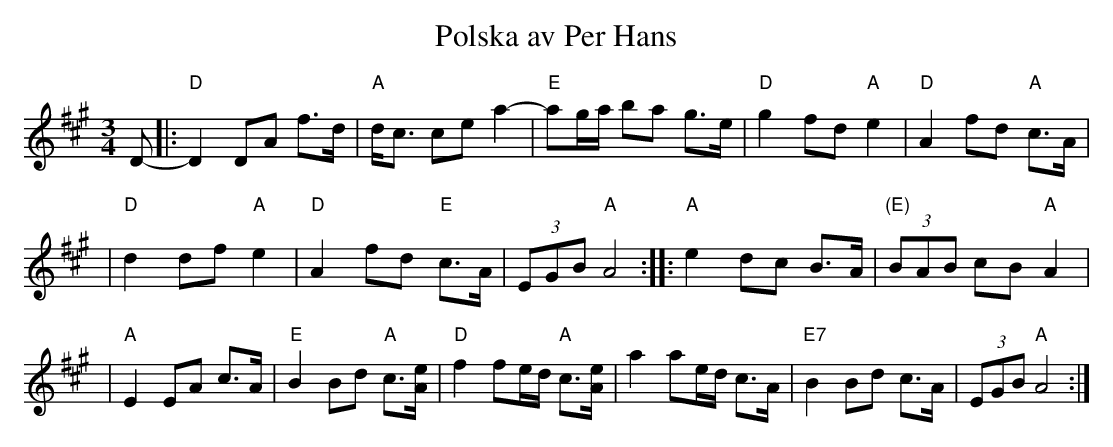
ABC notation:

X:1
T: Polska av Per Hans
M: 3/4
L: 1/8
K: A
D- \
|: "D"D2 DA f>d | "A"d<c ce a2- | "E"ag/a/ ba g>e | "D"g2 fd "A"e2 | "D"A2 fd "A"c>A |
| "D"d2 df "A"e2 | "D"A2 fd "E"c>A | (3EGB "A"A4 :: "A"e2 dc B>A | "(E)"(3BAB cB "A"A2 |
| "A"E2 EA c>A | "E"B2 Bd "A"c>[eA] | "D"f2 fe/d/ "A"c>[eA] \
| a2 ae/d/ c>A | "E7"B2 Bd c>A | (3EGB "A"A4 :|
